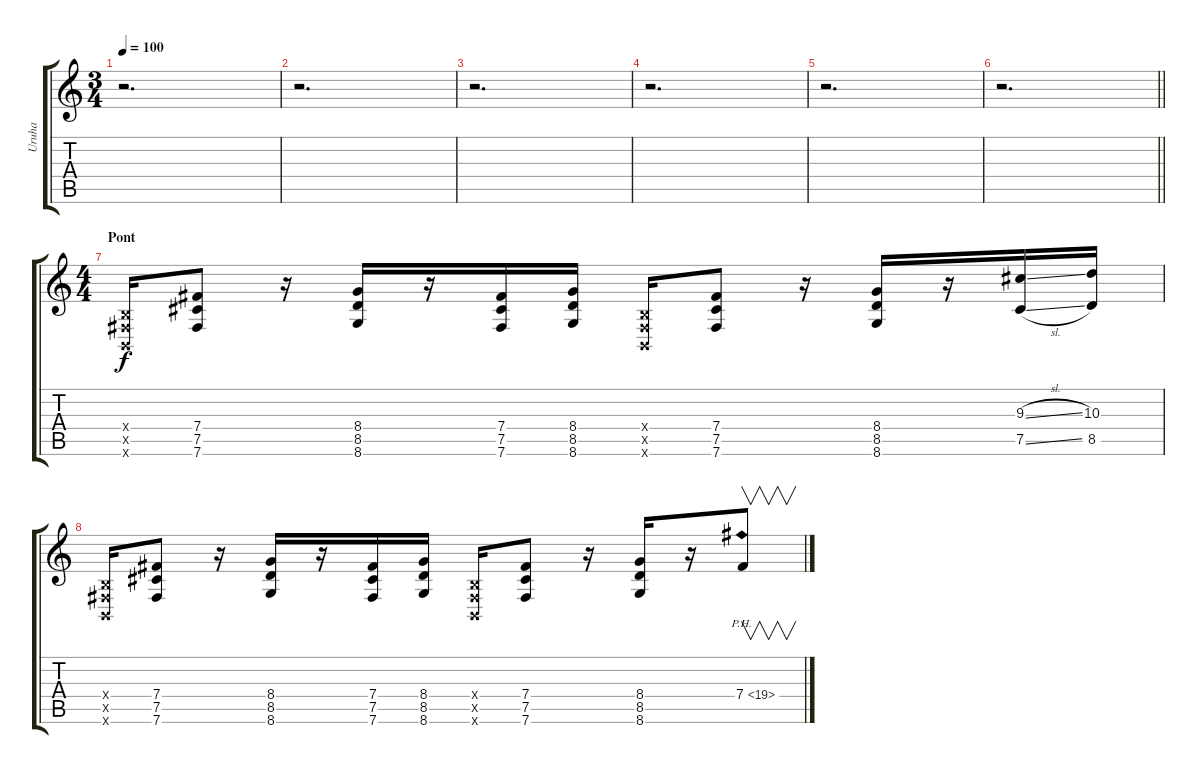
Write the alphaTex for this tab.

\track ("Uruha" "Uruha") {instrument distortionguitar}
\staff {score tabs}
\tuning (Db4 Ab3 E3 B2 Gb2 B1) {hide}
\ts (3 4)
\tempo 100
\clef g2
\ks c
r.2{d dy f} |
r.2{d} |
r.2{d} |
r.2{d} |
r.2{d} |
\barLineRight lightlight
r.2{d} |
\ts (4 4)
\section ("" "Pont")
(0.4{x} 0.5{x} 0.6{x}).16 (7.4 7.5 7.6).8 r.16 (8.4 8.5 8.6).16 r.16 (7.4 7.5 7.6).16 (8.4 8.5 8.6).16 (0.4{x} 0.5{x} 0.6{x}).16 (7.4 7.5 7.6).8 r.16 (8.4 8.5 8.6).16 r.16 (9.3{sl} 7.5{sl}).16 (10.3 8.5).16 |
(0.4{x} 0.5{x} 0.6{x}).16 (7.4 7.5 7.6).8 r.16 (8.4 8.5 8.6).16 r.16 (7.4 7.5 7.6).16 (8.4 8.5 8.6).16 (0.4{x} 0.5{x} 0.6{x}).16 (7.4 7.5 7.6).8 r.16 (8.4 8.5 8.6).16 r.16 7.4{ph 12}.8{v}
